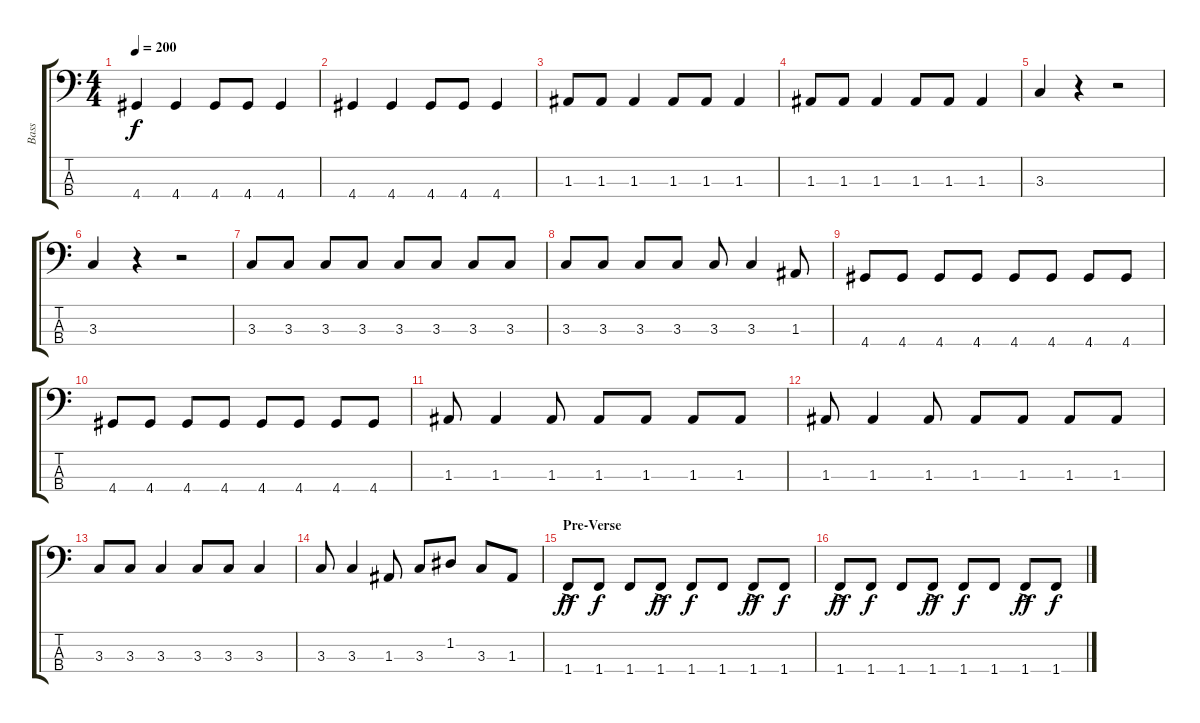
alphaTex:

\track ("Bass" "Bass") {instrument electricbassfinger}
\staff {score tabs}
\tuning (G2 D2 A1 E1) {hide}
\ts (4 4)
\tempo 200
\clef f4
\ks c
4.4.4{dy f} 4.4.4 4.4.8 4.4.8 4.4.4 |
4.4.4 4.4.4 4.4.8 4.4.8 4.4.4 |
1.3.8 1.3.8 1.3.4 1.3.8 1.3.8 1.3.4 |
1.3.8 1.3.8 1.3.4 1.3.8 1.3.8 1.3.4 |
3.3.4 r.4 r.2 |
3.3.4 r.4 r.2 |
\section ("" "")
3.3.8 3.3.8 3.3.8 3.3.8 3.3.8 3.3.8 3.3.8 3.3.8 |
3.3.8 3.3.8 3.3.8 3.3.8 3.3.8 3.3.4 1.3.8 |
4.4.8 4.4.8 4.4.8 4.4.8 4.4.8 4.4.8 4.4.8 4.4.8 |
4.4.8 4.4.8 4.4.8 4.4.8 4.4.8 4.4.8 4.4.8 4.4.8 |
1.3.8 1.3.4 1.3.8 1.3.8 1.3.8 1.3.8 1.3.8 |
1.3.8 1.3.4 1.3.8 1.3.8 1.3.8 1.3.8 1.3.8 |
3.3.8 3.3.8 3.3.4 3.3.8 3.3.8 3.3.4 |
3.3.8 3.3.4 1.3.8 3.3.8 1.2.8 3.3.8 1.3.8 |
\section ("" "Pre-Verse")
1.4{ac}.8{dy ff} 1.4.8{dy f} 1.4.8 1.4{ac}.8{dy ff} 1.4.8{dy f} 1.4.8 1.4{ac}.8{dy ff} 1.4.8{dy f} |
1.4{ac}.8{dy ff} 1.4.8{dy f} 1.4.8 1.4{ac}.8{dy ff} 1.4.8{dy f} 1.4.8 1.4{ac}.8{dy ff} 1.4.8{dy f}
